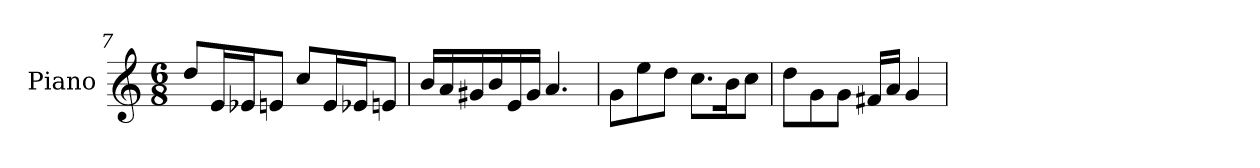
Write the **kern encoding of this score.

**kern
*part1
*staff1
*I"Piano
*I'Pno.
!!LO:LB:g=z
*clefG2
*k[]
*M6/8
=7
8dd/L
16e/L
16e-X/J
8en/J
8cc/L
16e/L
16e-X/J
8en/J
=8
16b/LL
16a/
16g#X/
16b/
16e/
16g#/JJ
4.a/
=9
8g\L
8ee\
8dd\J
8.cc\L
16b\K
8cc\J
=10
8dd\L
8g\
8g\J
16f#X/LL
16a/JJ
4g/
=
*-
